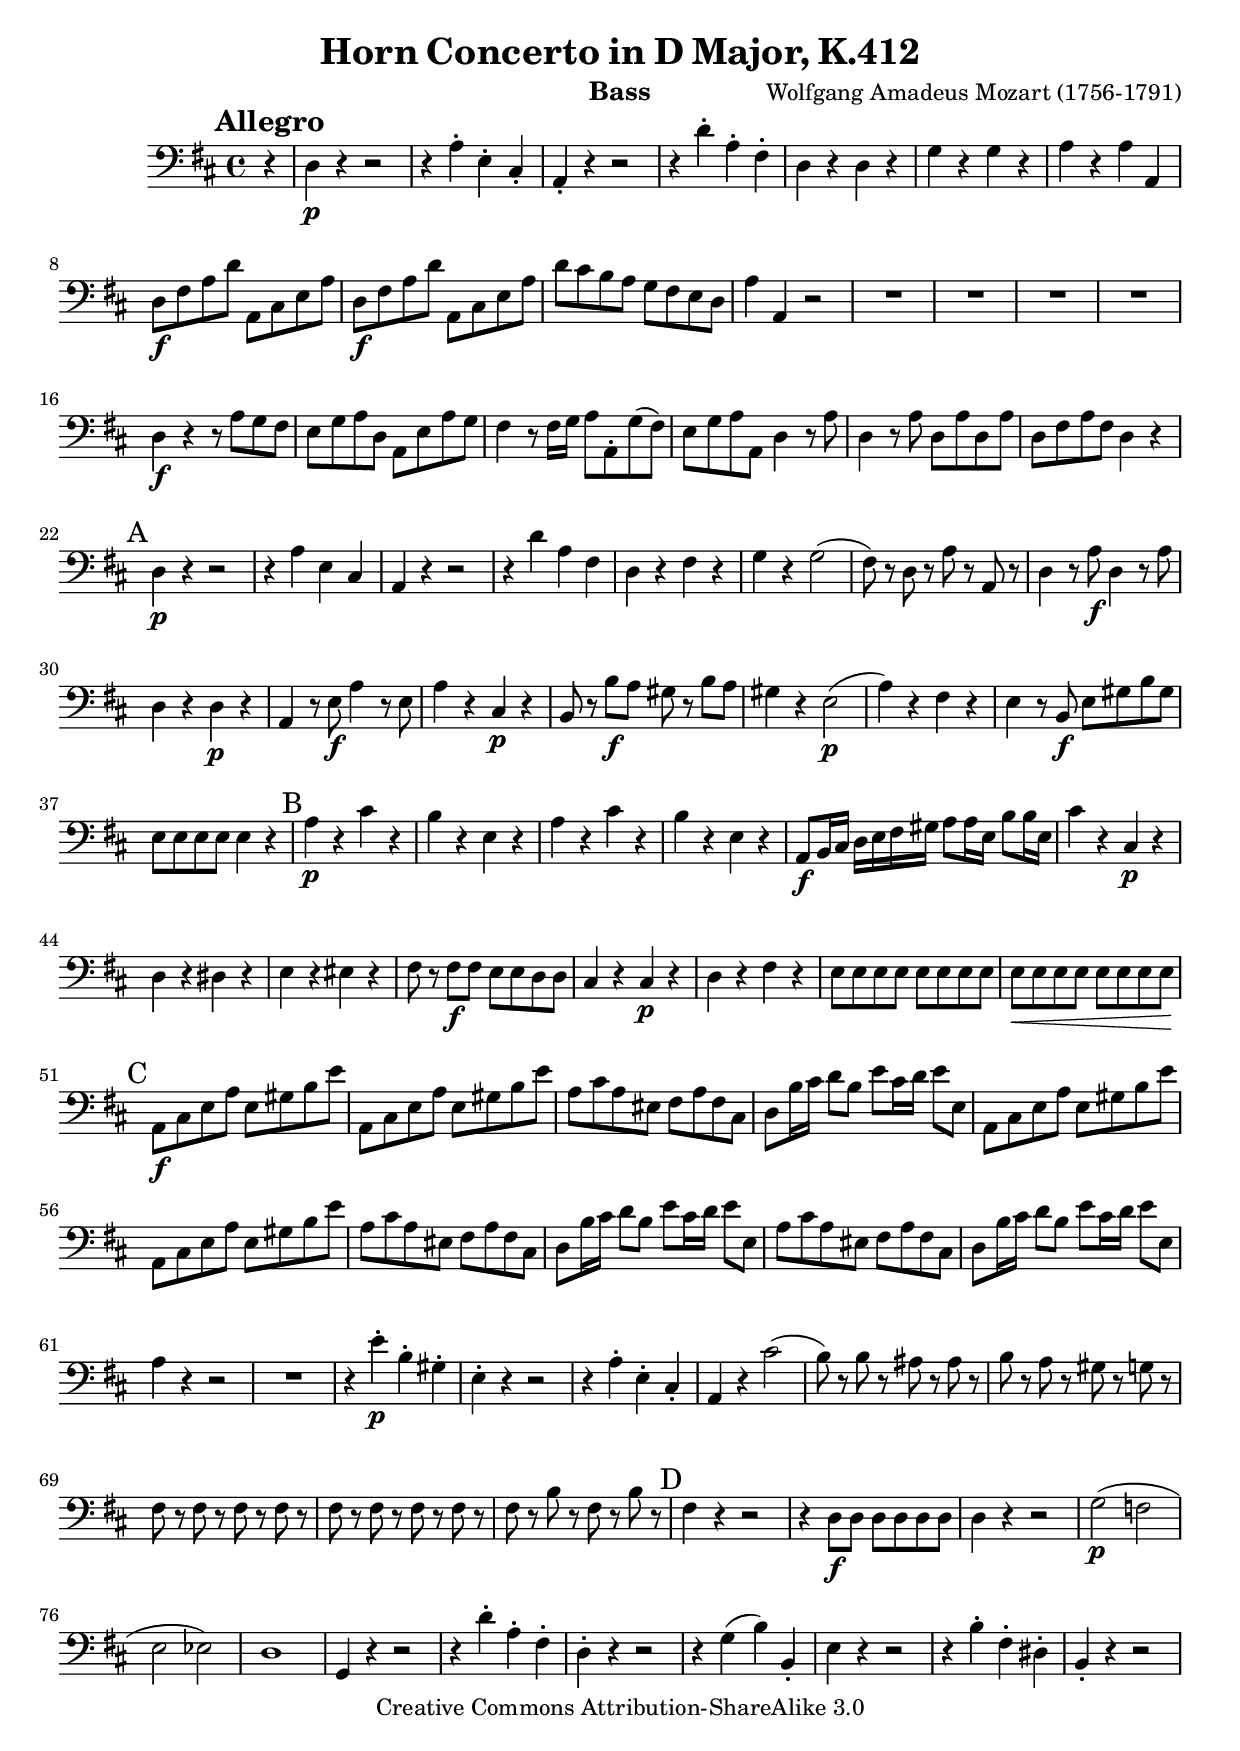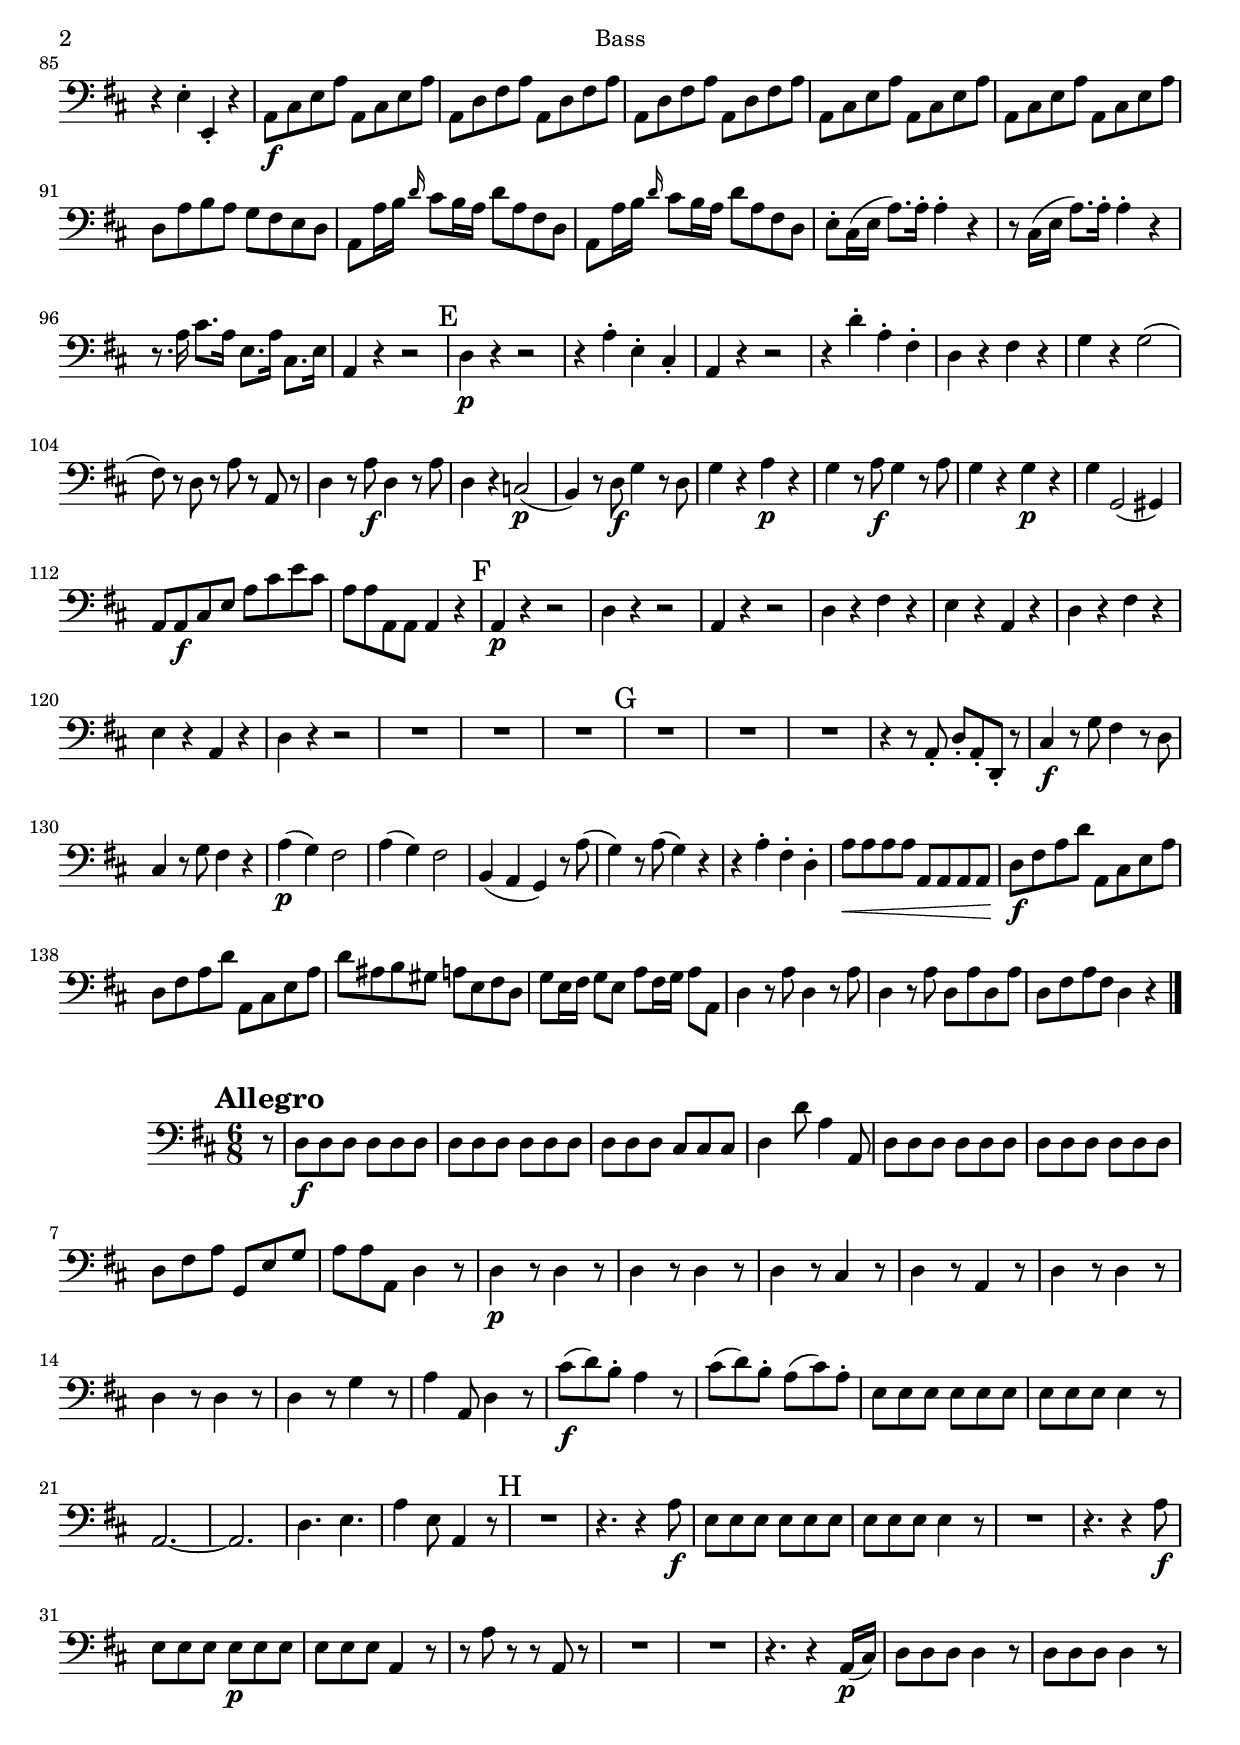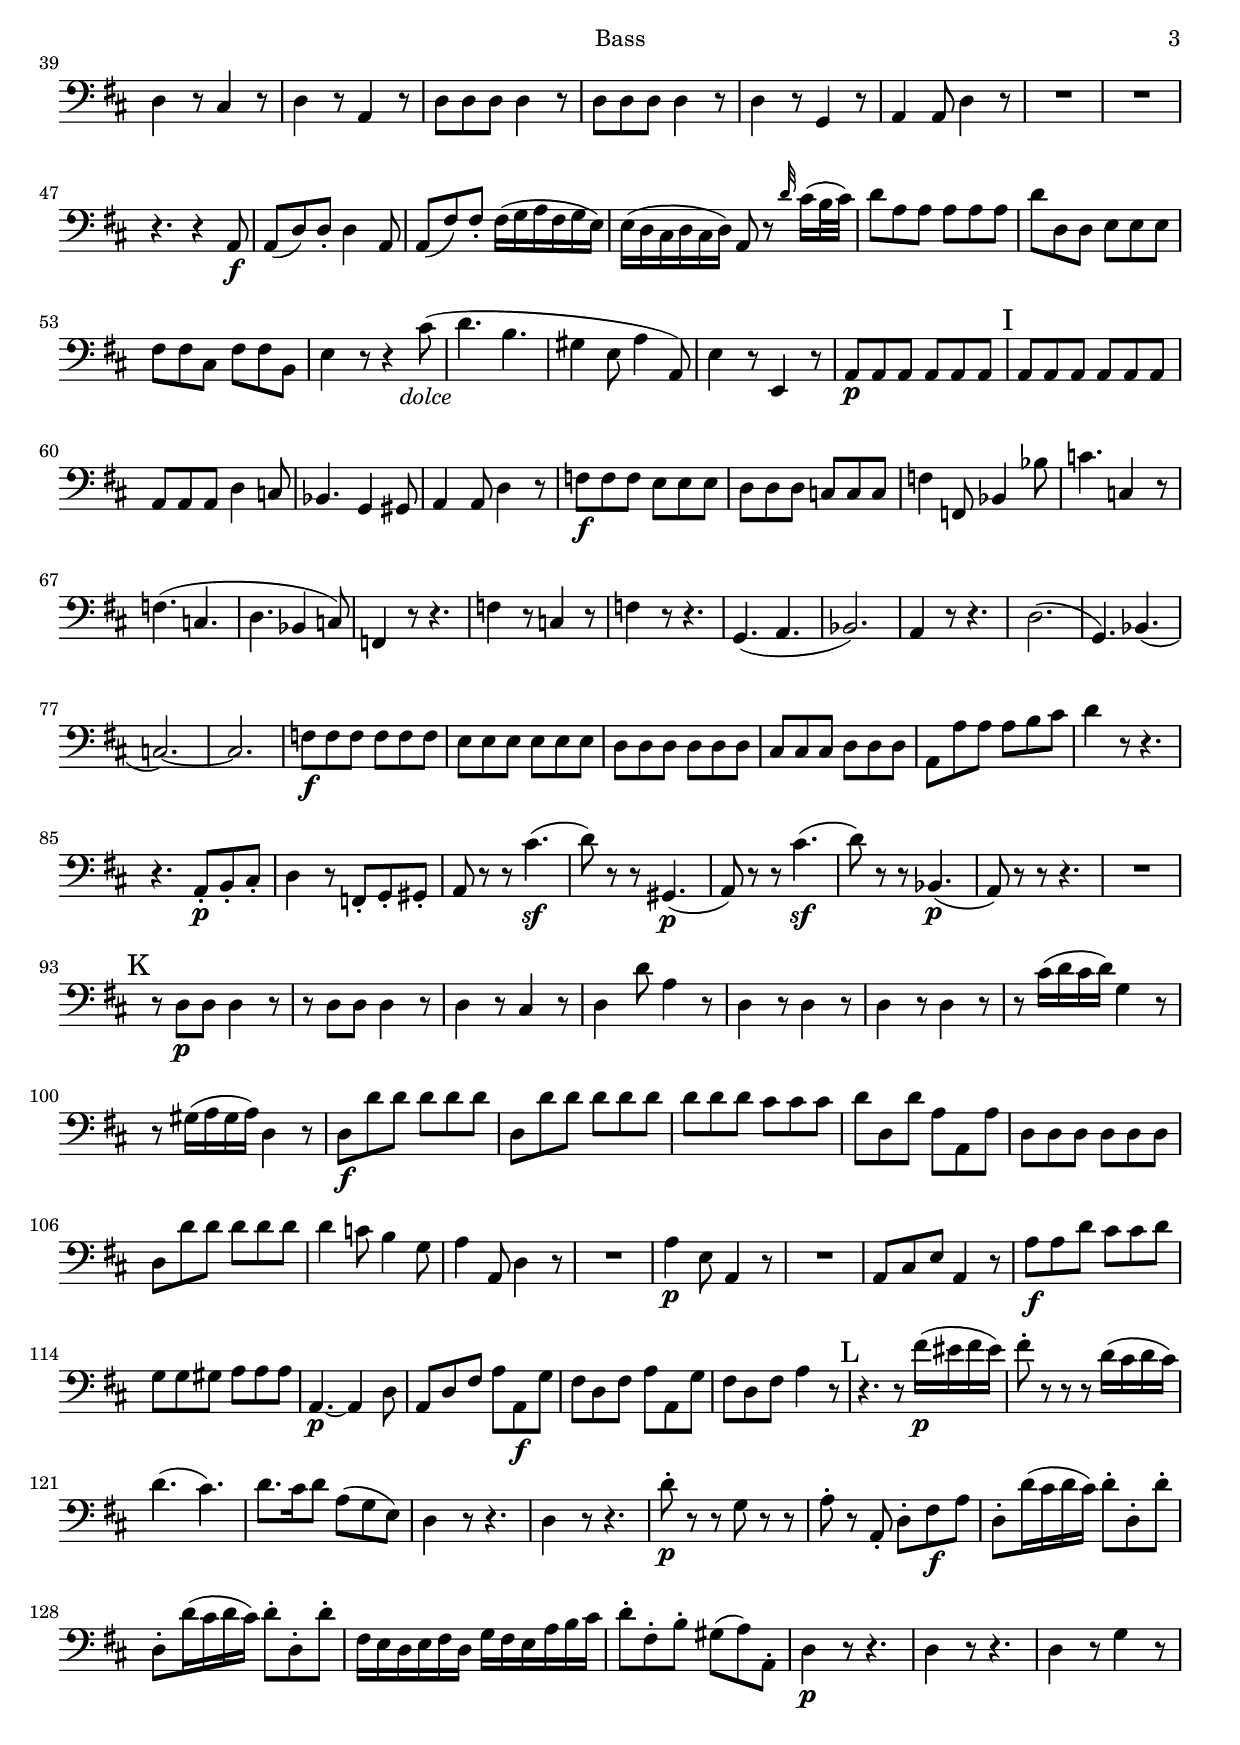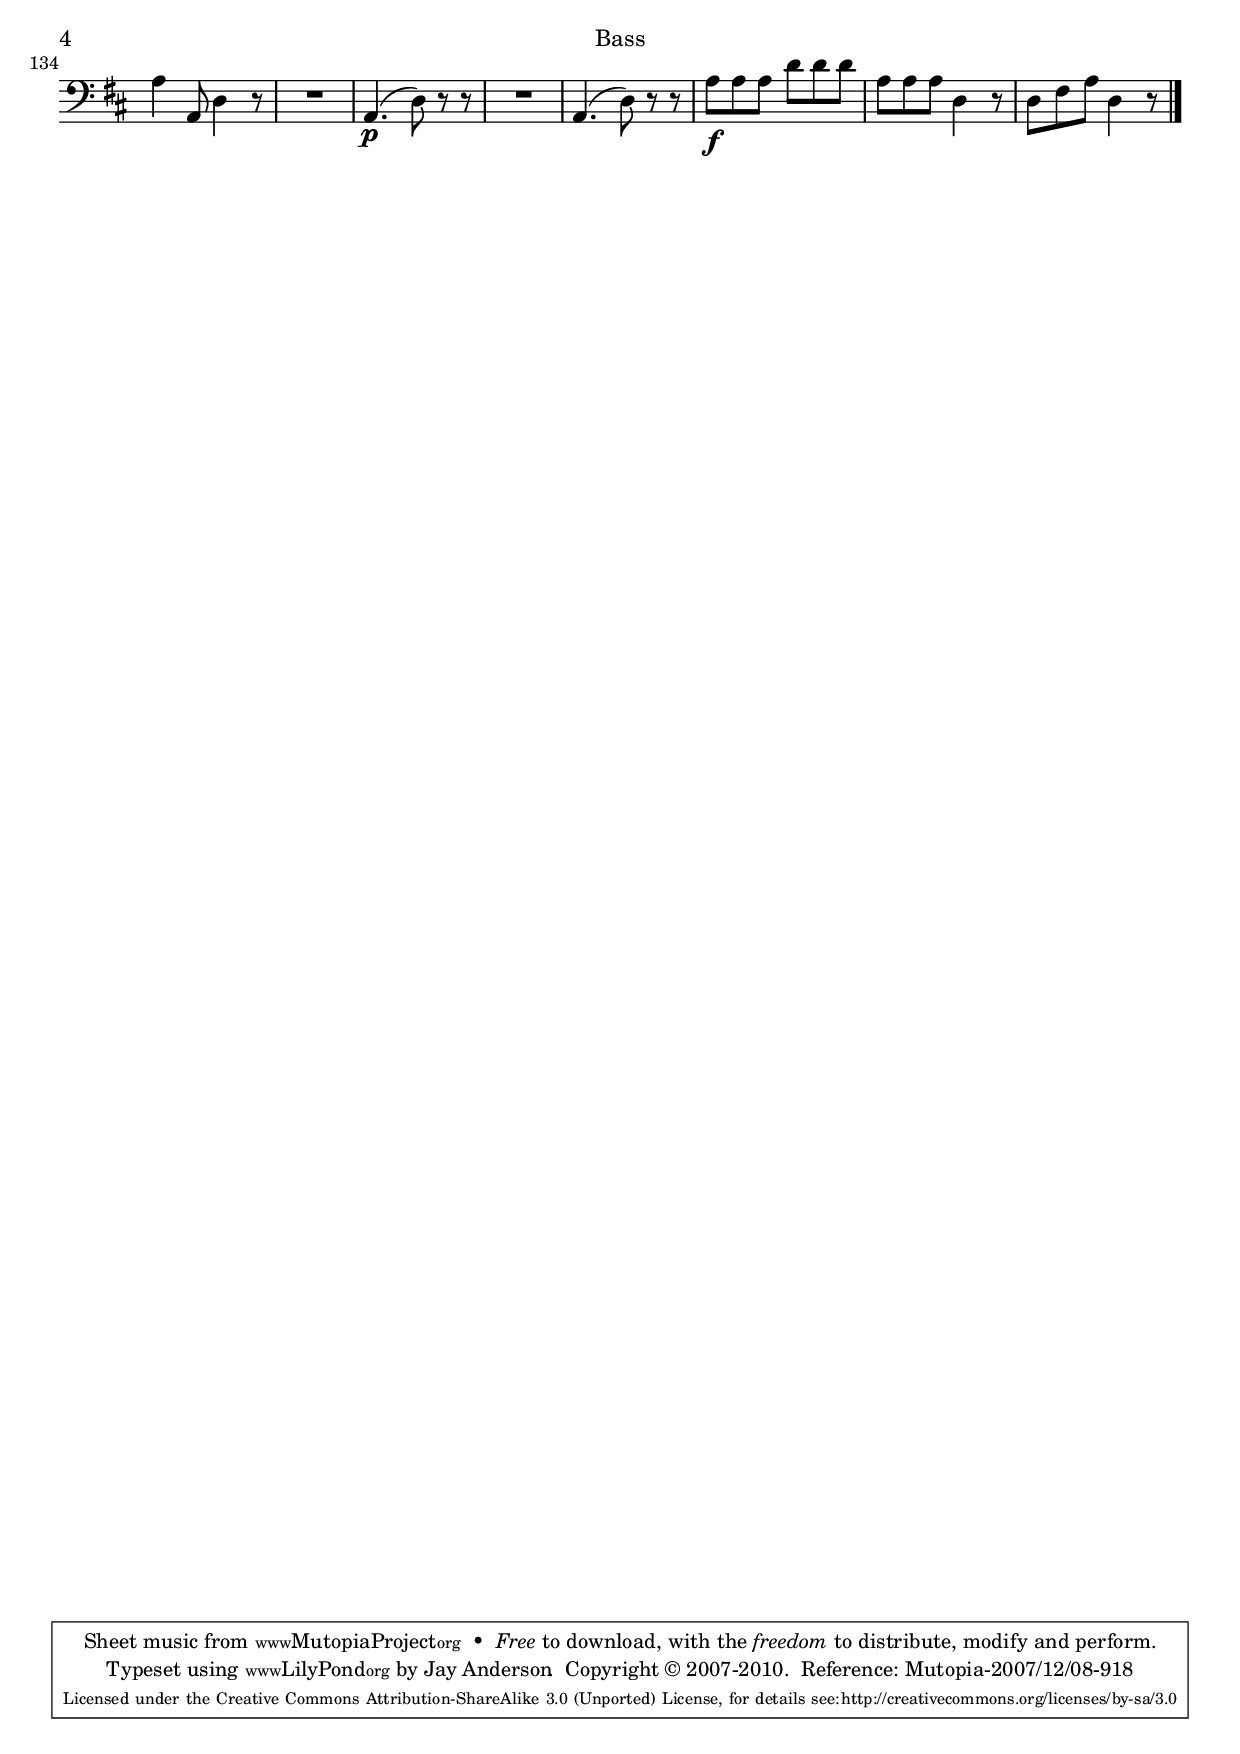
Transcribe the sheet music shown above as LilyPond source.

\version "2.13.10"

\include "defs.lyi"
\version "2.13.10"

\include "defs.lyi"

bassMvtI = \relative c
{
  \clef bass
  \key d \major
  r4
  d4\p r r2 |
  r4 a'-. e-. cis-. |
  a-. r r2 |
  r4 d'-. a-. fis-. |
  d r d r |
  g r g r |
  a r a a, |
  \repeat unfold 2
  {
    d8\f fis a d a, cis e a |
  }
  d cis b a g fis e d |
  a'4 a, r2 |
  R1*4 |
  d4\f r r8 a' g fis |
  e g a d, a e' a g |
  fis4 r8 fis16 g a8 a,-. g'( fis) |
  e g a a, d4 r8 a'8 |
  d,4 r8 a' d, a' d, a' |
  d, fis a fis d4 r |
  d4\p r r2 |

  r4 a' e cis |
  a r r2 |
  r4 d' a fis |
  d r fis r |
  g r g2( |
  fis8) r d r a' r a, r |
  d4 r8 a'8\f d,4 r8 a'8 |
  d,4 r d\p r |
  a r8 e'8\f a4 r8 e |
  a4 r cis,\p r |
  b8 r b'\f a gis r b a |
  gis4 r e2(\p |
  a4) r fis r |
  e r8 b\f e gis b gis |
  e e e e e4 r |
  a4\p r cis r |
  b r e, r |
  a r cis r |
  b r e, r |
  a,8\f b16 cis d e fis gis a8 a16 e b'8 b16 e, |
  cis'4 r cis,\p r |
  d r dis r |
  e r eis r |
  fis8 r fis\f fis e e d d |
  cis4 r cis\p r |
  d r fis r |
  \repeat unfold 8 e8 |
  e\< \repeat unfold 7 e8 |

  a,\f cis e a e gis b e |
  a,, cis e a e gis b e |
  a, cis a eis fis a fis cis |
  d8 b'16 cis d8 b e cis16 d e8 e, |
  a, cis e a e gis b e |
  a,, cis e a e gis b e |
  a, cis a eis fis a fis cis |
  d8 b'16 cis d8 b e cis16 d e8 e, |
  a cis a eis fis a fis cis |
  d8 b'16 cis d8 b e cis16 d e8 e, |
  a4 r r2 |
  R1 |
  r4 e'4-.\p b-. gis-. |
  e-. r r2 |
  r4 a-. e-. cis-. |
  a r cis'2( |
  b8) r b r ais r ais r |
  b r a r gis r g r |
  \repeat unfold 8 {fis r} |
  fis r b r fis r b r |
  fis4 r r2 |
  r4 d8\f d d d d d |
  d4 r r2 |
  g2(\p f | e ees) |
  d1 |

  g,4 r r2 |
  r4 d''-. a-. fis-. |
  d-. r r2 |
  r4 g( b) b,-. |
  e r r2 |
  r4 b'-. fis-. dis-. |
  b-. r r2 |
  r4 e-. e,-. r |

  a8\f cis e a a, cis e a |
  \repeat unfold 4 {a, d fis a} |
  \repeat unfold 4 {a, cis e a} |
  d, a' b a g fis e d |
  \repeat unfold 2
  {
    a8 a'16 b \grace d16 cis8 b16 a d8 a fis d |
  }
  e8-. cis16( e a8.) a16-. a4-. r |
  r8 cis,16( e a8.) a16-. a4-. r |
  r8. a16 cis8. a16 e8. a16 cis,8. e16 |
  a,4 r r2 |

  d4\p r r2 |
  r4 a'-. e-. cis-. |
  a r r2 |
  r4 d'-. a-. fis-. |
  d r fis r |
  g r g2( |
  fis8) r d r a' r a, r |
  d4 r8 a'\f d,4 r8 a' |
  d,4 r c2(\p |
  b4) r8 d\f g4 r8 d |
  g4 r a\p r |
  g r8 a\f g4 r8 a |
  g4 r g\p r |
  g g,2( gis4) |
  a8 a\f cis e a cis e cis |
  a a a, a a4 r |
  a4\p r r2 |
  d4 r r2 |
  a4 r r2 |

  \repeat unfold 2
  {
    d4 r fis r |
    e r a, r |
  }
  d4 r r2 |
  R1*6 |
  r4 r8 a-. d-. a-. d,-. r |
  cis'4\f r8 g' fis4 r8 d |
  cis4 r8 g' fis4 r |
  a4(\p g) fis2 |
  a4( g) fis2 |
  b,4( a g) r8 a'( |
  g4) r8 a( g4) r4 |
  r a-. fis-. d-. |
  a'8\< a a a a, a a a |
  d\f fis a d a, cis e a |
  d, fis a d a, cis e a |
  d ais b gis a e fis d |
  g e16 fis g8 e a fis16 g a8 a, |
  d4 r8 a' d,4 r8 a' |
  d,4 r8 a' d, a' d, a' |
  d, fis a fis d4 r |
}


\version "2.13.10"

\include "defs.lyi"

bassMvtII = \relative c
{
  \clef bass
  \key d \major
  r8
  d\f \repeat unfold 14 d cis cis cis |
  d4 d'8 a4 a,8 |
  \repeat unfold 12 d8 |
  d fis a g, e' g |
  a a a, d4 r8 |
  d4\p r8 \repeat unfold 4 {d4 r8} cis4 r8 |
  d4 r8 a4 r8 |
  \repeat unfold 5 {d4 r8} g4 r8 |
  a4 a,8 d4 r8 |

  cis'(\f d) b-. a4 r8 |
  cis( d) b-. a( cis) a-. |
  \repeat unfold 9 e8 e4 r8 |
  a,2.~ | a |
  d4. e |
  a4 e8 a,4 r8 |
  R2. |
  r4. r4 a'8\f |
  \repeat unfold 9 e8 e4 r8 |
  R2. |
  r4. r4 a8\f |
  e8 e e e\p e e |
  e e e a,4 r8 |
  r8 a' r r a, r |
  R2.*2 |
  r4. r4 a16(\p cis) |
  \repeat unfold 2 {d8 d d d4 r8} |
  d4 r8 cis4 r8 |
  d4 r8 a4 r8 |
  \repeat unfold 2 {d8 d d d4 r8} |
  d4 r8 g,4 r8 |
  a4 a8 d4 r8 |

  R2.*2 |
  r4. r4 a8\f |
  a( d) d-. d4 a8 |
  a( fis') fis-. fis16( g a fis g e) |
  e( d cis d cis d) a8 r \grace d'32 cis16( b32 cis) |
  d8 a a a a a |
  d d, d e e e |
  fis fis cis fis fis b, |
  e4 r8 r4 cis'8(\dolce |
  d4.( b |
  gis4 e8 a4 a,8) |
  e'4 r8 e,4 r8 |
  a8\p \repeat unfold 14 a d4 c8 |
  bes4. g4 gis8 |
  a4 a8 d4 r8 |
  f8\f f f e e e |
  d d d c c c |
  f4 f,8 bes4 bes'8 |
  c4. c,4 r8 |

  f4.( c |
  d bes4 c8) |
  f,4 r8 r4. |
  f'4 r8 c4 r8 |
  f4 r8 r4. |
  g,4.( a |
  bes2.) |
  a4 r8 r4. |
  d2.( |
  g,4.) bes( |
  c2.~) | c |
  f8\f f f f f f |
  \repeat unfold 6 e |
  \repeat unfold 6 d |
  cis cis cis d d d |
  a a' a a b cis |
  d4 r8 r4. |
  r4. a,8-.\p b-. cis-. |
  d4 r8 f,-. g-. gis-. |
  a r r cis'4.(\sf |
  d8) r r gis,,4.(\p |
  a8) r r cis'4.(\sf |
  d8) r r bes,4.(\p |
  a8) r r r4. |
  R2. |
  r8 d\p d d4 r8 |
  r8 d d d4 r8 |
  d4 r8 cis4 r8 |
  d4 d'8 a4 r8 |
  \repeat unfold 4 {d,4 r8} |
  r8 cis'16( d cis d) g,4 r8 |
  r8 gis16( a gis a) d,4 r8 |

  d8\f d' d d d d |
  d,8 d' d d d d |
  d d d cis cis cis |
  d d, d' a a, a' |
  d, d d d d d |
  d8 d' d d d d |
  d4 c8 b4 g8 |
  a4 a,8 d4 r8 |

  R2. |
  a'4\p e8 a,4 r8 |
  R2. |
  a8 cis e a,4 r8 |
  a'\f a d cis cis d |
  g, g gis a a a |
  a,4.~\p a4 d8 |
  a d fis a a,\f g' |
  fis d fis a a, g' |
  fis d fis a4 r8 |

  r4. r8 fis'16(\p eis fis eis) |
  fis8-. r r r d16( cis d cis) |
  d4.( cis) |
  d8. cis16 d8 a( g e) |
  d4 r8 r4. |
  d4 r8 r4. |
  d'8-.\p r r g, r r |
  a-. r a,-. d-. fis\f a |
  \repeat unfold 2 {d,-. d'16( cis d cis) d8-. d,-. d'-. |}
  fis,16 e d e fis d g fis e a b cis |
  d8-. fis,-. b-. gis( a) a,-. |
  d4\p r8 r4. |
  d4 r8 r4. |
  d4 r8 g4 r8 |
  a4 a,8 d4 r8 |
  R2. |
  a4.(\p d8) r r |
  R2. |
  a4.( d8) r r |
  a'8\f a a d d d |
  a a a d,4 r8 |
  d fis a d,4 r8 |
}



instrument = "Bass"

\book
{
  \include "Header.lyi"
  \score
  {
    \new Staff
    {
      << \bassMvtI \outlineMvtI >>
    }
  }
  \score
  {
    \new Staff
    {
      << \bassMvtII \outlineMvtII >>
    }
  }
}

